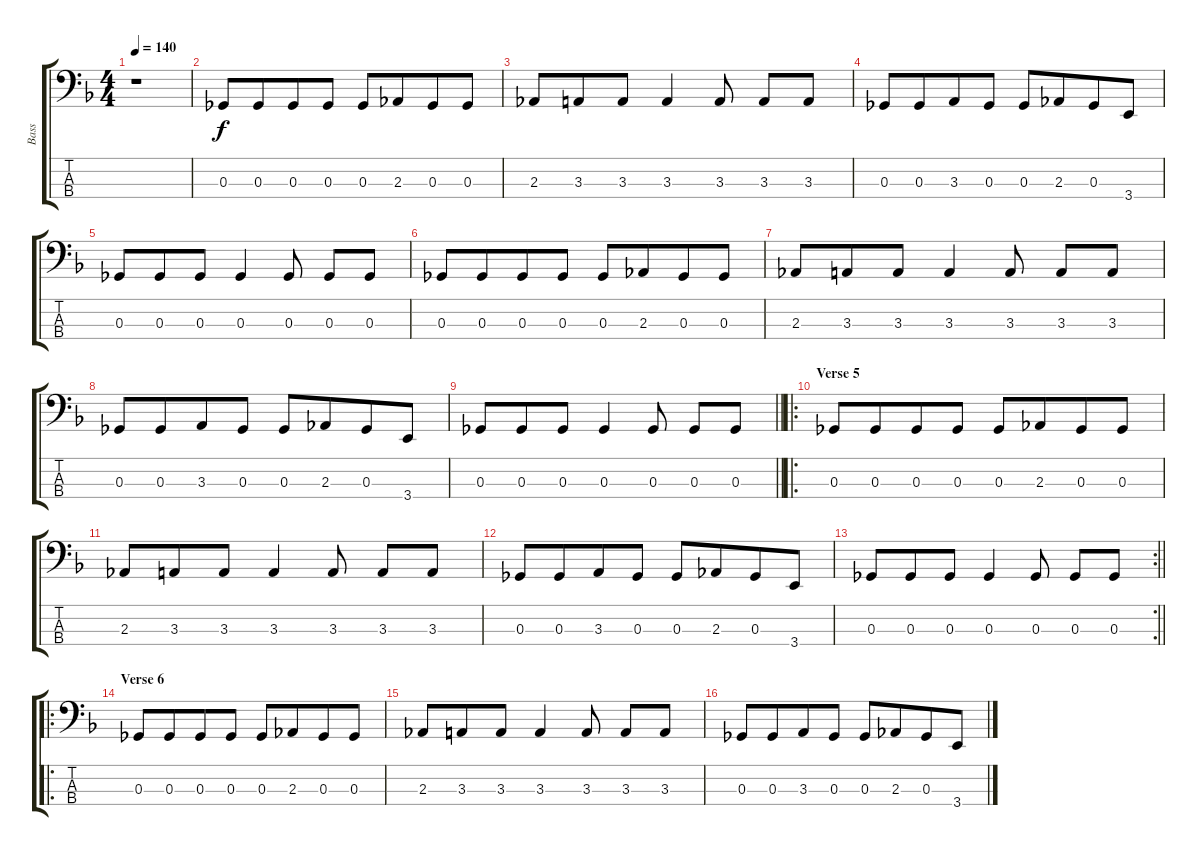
\track ("Bass" "Bass") {instrument electricbassfinger}
\staff {score tabs}
\tuning (E2 B1 Gb1 Db1) {hide}
\ts (4 4)
\tempo 140
\clef f4
\ks f
r.1{dy f} |
0.3.8 0.3.8{beam merge} 0.3.8 0.3.8 0.3.8 2.3.8{beam merge} 0.3.8 0.3.8 |
2.3.8 3.3.8{beam merge} 3.3.8 3.3.4 3.3.8 3.3.8 3.3.8 |
0.3.8 0.3.8{beam merge} 3.3.8 0.3.8 0.3.8 2.3.8{beam merge} 0.3.8 3.4.8 |
0.3.8 0.3.8{beam merge} 0.3.8 0.3.4 0.3.8 0.3.8{beam merge} 0.3.8 |
0.3.8 0.3.8{beam merge} 0.3.8 0.3.8 0.3.8 2.3.8{beam merge} 0.3.8 0.3.8 |
2.3.8 3.3.8{beam merge} 3.3.8 3.3.4 3.3.8 3.3.8 3.3.8 |
0.3.8 0.3.8{beam merge} 3.3.8 0.3.8 0.3.8 2.3.8{beam merge} 0.3.8 3.4.8 |
\barLineRight lightlight
0.3.8 0.3.8{beam merge} 0.3.8 0.3.4 0.3.8 0.3.8{beam merge} 0.3.8 |
\ro
\section ("" "Verse 5")
0.3.8 0.3.8{beam merge} 0.3.8 0.3.8 0.3.8 2.3.8{beam merge} 0.3.8 0.3.8 |
2.3.8 3.3.8{beam merge} 3.3.8 3.3.4 3.3.8 3.3.8 3.3.8 |
0.3.8 0.3.8{beam merge} 3.3.8 0.3.8 0.3.8 2.3.8{beam merge} 0.3.8 3.4.8 |
\rc 2
\barLineRight lightlight
0.3.8 0.3.8{beam merge} 0.3.8 0.3.4 0.3.8 0.3.8{beam merge} 0.3.8 |
\ro
\section ("" "Verse 6")
0.3.8 0.3.8{beam merge} 0.3.8 0.3.8 0.3.8 2.3.8{beam merge} 0.3.8 0.3.8 |
2.3.8 3.3.8{beam merge} 3.3.8 3.3.4 3.3.8 3.3.8 3.3.8 |
0.3.8 0.3.8{beam merge} 3.3.8 0.3.8 0.3.8 2.3.8{beam merge} 0.3.8 3.4.8
